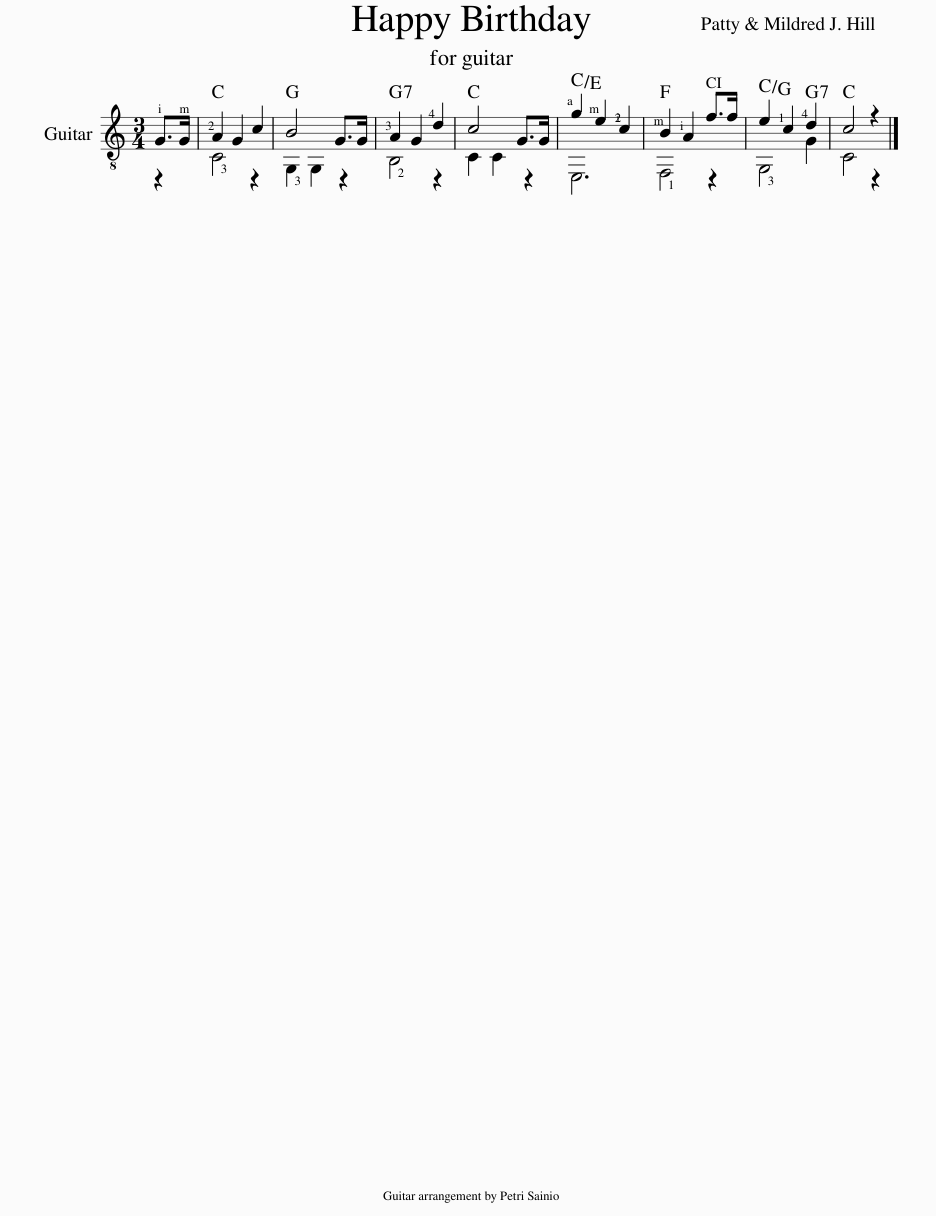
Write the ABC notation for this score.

X:1
%%score ( 1 2 )
L:1/8
M:3/4
I:linebreak $
K:C
V:1 treble-8
V:2 treble-8
V:1
 G>G | !2!A2 G2 c2 | B4 G>G | !3!A2 G2 !4!d2 | c4 G>G | %5
 g2 e2 !2!c2 | B2 A2 f>f | e2 !1!c2 !4!d2 | c4 z2 |] %9
V:2
 z2 | !3!C4 z2 | !3!G,2 G,2 z2 | !2!B,4 z2 | C2 C2 z2 | %5
 E,6 | !1!F,4 z2 | !3!G,4 G2 | C4 z2 |] %9
